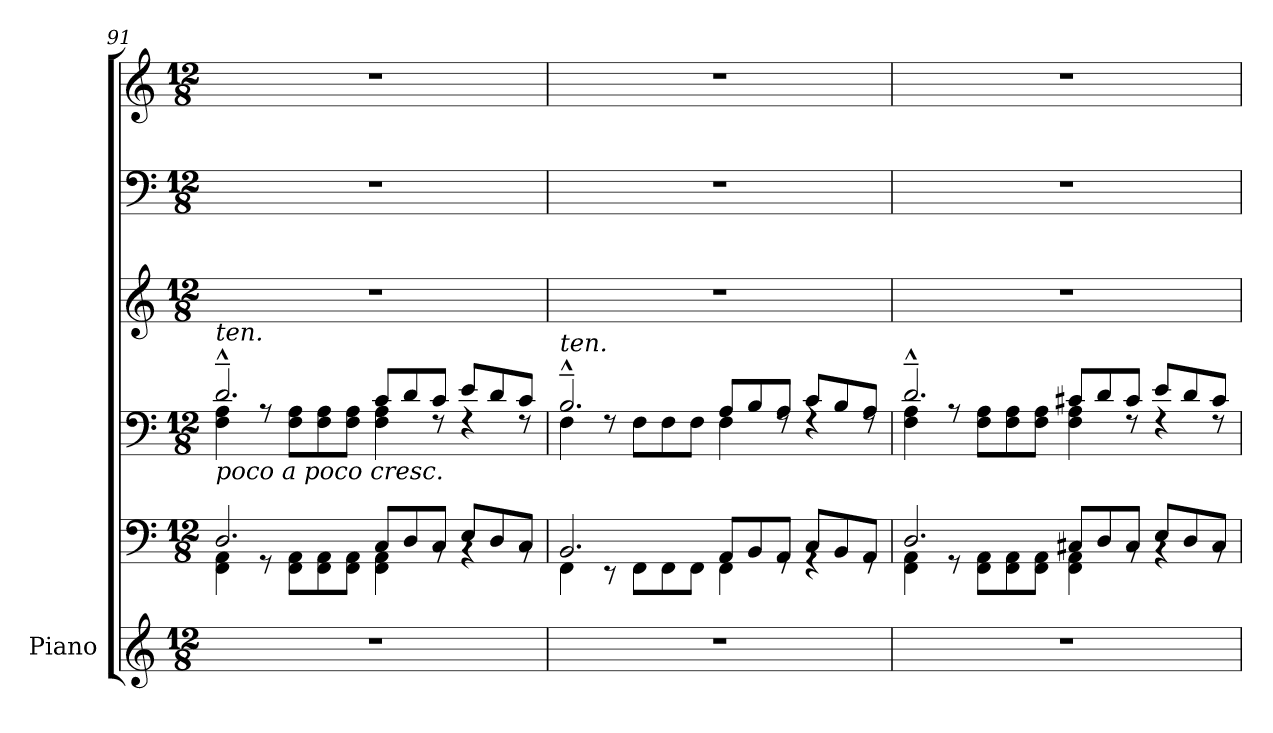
**kern	**kern	**kern	**kern	**kern	**kern
*part1	*part1	*part1	*part1	*part1	*part1
*staff6	*staff5	*staff4	*staff3	*staff2	*staff1
*I"Piano	*	*	*	*	*
*I'Pno	*	*	*	*	*
!!LO:PB:g=z
*clefG2	*clefF4	*clefF4	*clefG2	*clefF4	*clefG2
*k[]	*k[]	*k[]	*k[]	*k[]	*k[]
*M12/8	*M12/8	*M12/8	*M12/8	*M12/8	*M12/8
*MM200	*MM200	*MM200	*MM200	*MM200	*MM200
=91	=91	=91	=91	=91	=91
*	*^	*^	*	*	*
!	!	!	!LO:TX:a:i:t=ten.	!	!	!	!
!	!	!	!LO:TX:b:i:t=poco a poco cresc.	!	!	!	!
1.r	2.D/	4FF\ 4AA\	2.d~^^/	4F\ 4A\	1.r	1.r	1.r
.	.	8r	.	8rA	.	.	.
.	.	8FF\ 8AA\L	.	8F\ 8A\L	.	.	.
.	.	8FF\ 8AA\	.	8F\ 8A\	.	.	.
.	.	8FF\ 8AA\J	.	8F\ 8A\J	.	.	.
*	*	*	*	*	*	*	*MM210
.	8C/L	4FF\ 4AA\	8c/L	4F\ 4A\	.	.	.
.	8D/	.	8d/	.	.	.	.
.	8C/J	8rBB	8c/J	8rF	.	.	.
.	8E/L	4rBB	8e/L	4rF	.	.	.
.	8D/	.	8d/	.	.	.	.
.	8C/J	8rBB	8c/J	8rF	.	.	.
=92	=92	=92	=92	=92	=92	=92	=92
!	!	!	!LO:TX:a:i:t=ten.	!	!	!	!
1.r	2.BB/	4FF\	2.B~^^/	4F\	1.r	1.r	1.r
.	.	8r	.	8rF	.	.	.
.	.	8FF\L	.	8F\L	.	.	.
.	.	8FF\	.	8F\	.	.	.
.	.	8FF\J	.	8F\J	.	.	.
.	8AA/L	4FF\	8A/L	4F\	.	.	.
.	8BB/	.	8B/	.	.	.	.
.	8AA/J	8rGG	8A/J	8rF	.	.	.
.	8C/L	4rGG	8c/L	4rF	.	.	.
.	8BB/	.	8B/	.	.	.	.
.	8AA/J	8rGG	8A/J	8rF	.	.	.
!!LO:LB:g=z
=93	=93	=93	=93	=93	=93	=93	=93
1.r	2.D/	4FF\ 4AA\	2.d~^^/	4F\ 4A\	1.r	1.r	1.r
.	.	8r	.	8rA	.	.	.
.	.	8FF\ 8AA\L	.	8F\ 8A\L	.	.	.
.	.	8FF\ 8AA\	.	8F\ 8A\	.	.	.
.	.	8FF\ 8AA\J	.	8F\ 8A\J	.	.	.
.	8C#X/L	4FF\ 4AA\	8c#X/L	4F\ 4A\	.	.	.
.	8D/	.	8d/	.	.	.	.
.	8C#/J	8rBB	8c#/J	8rF	.	.	.
.	8E/L	4rBB	8e/L	4rF	.	.	.
.	8D/	.	8d/	.	.	.	.
.	8C#/J	8rBB	8c#/J	8rF	.	.	.
*	*v	*v	*	*	*	*	*
*	*	*v	*v	*	*	*
=	=	=	=	=	=
*-	*-	*-	*-	*-	*-
